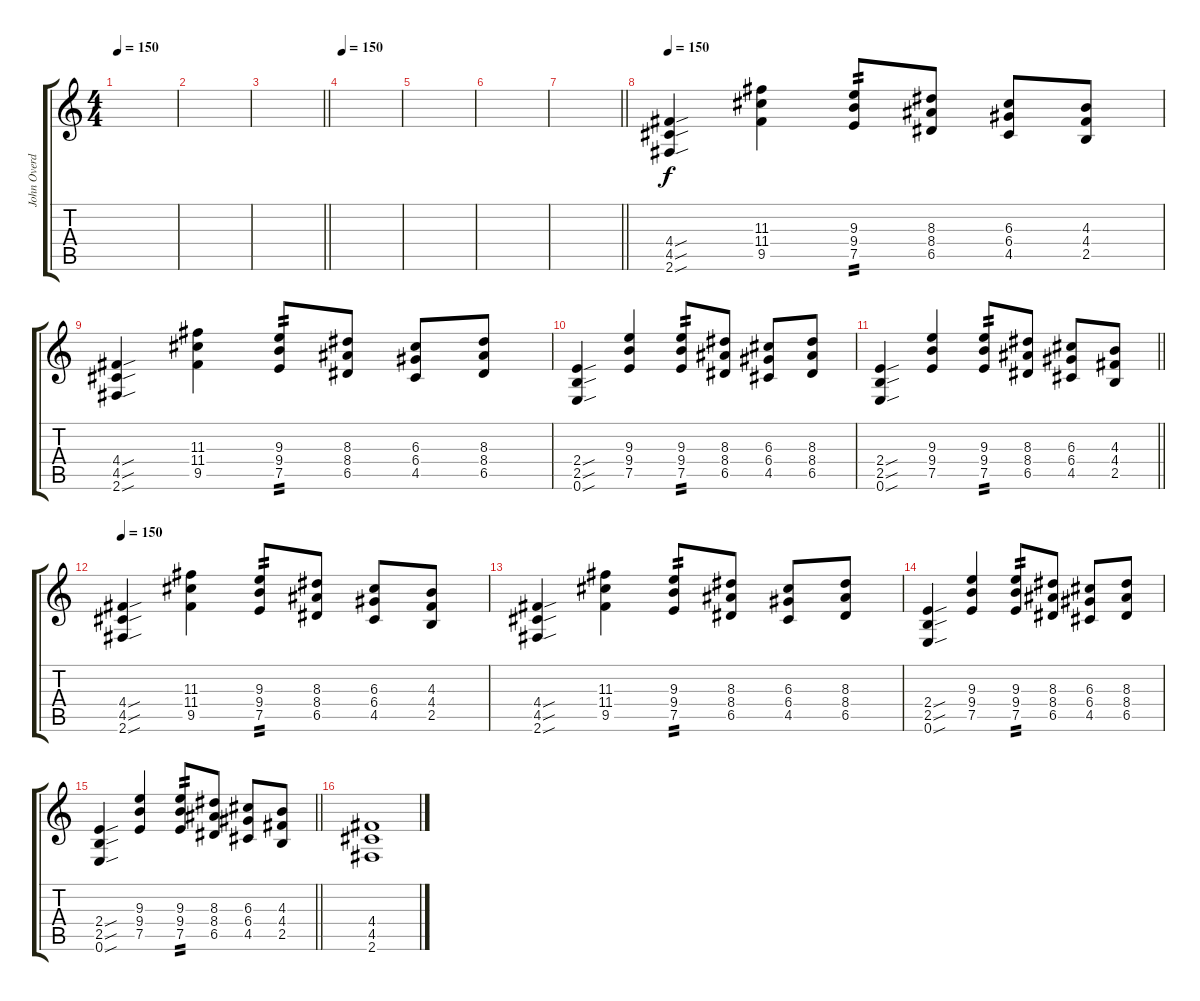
\track ("John Overdubs" "John Overd") {instrument distortionguitar}
\staff {score tabs}
\tuning (E4 B3 G3 D3 A2 E2) {hide}
\ts (4 4)
\tempo 150
\clef g2
\ks c
|
|
\barLineRight lightlight
|
\tempo 150
|
|
|
\barLineRight lightlight
|
\tempo 150
(4.4{sou} 4.5{sou} 2.6{sou}).4 (11.3 11.4 9.5).4 (9.3 9.4 7.5).8{tp 2} (8.3 8.4 6.5).8 (6.3 6.4 4.5).8 (4.3 4.4 2.5).8 |
(4.4{sou} 4.5{sou} 2.6{sou}).4 (11.3 11.4 9.5).4 (9.3 9.4 7.5).8{tp 2} (8.3 8.4 6.5).8 (6.3 6.4 4.5).8 (8.3 8.4 6.5).8 |
(2.4{sou} 2.5{sou} 0.6{sou}).4 (9.3 9.4 7.5).4 (9.3 9.4 7.5).8{tp 2} (8.3 8.4 6.5).8 (6.3 6.4 4.5).8 (8.3 8.4 6.5).8 |
\barLineRight lightlight
(2.4{sou} 2.5{sou} 0.6{sou}).4 (9.3 9.4 7.5).4 (9.3 9.4 7.5).8{tp 2} (8.3 8.4 6.5).8 (6.3 6.4 4.5).8 (4.3 4.4 2.5).8 |
\tempo 150
(4.4{sou} 4.5{sou} 2.6{sou}).4 (11.3 11.4 9.5).4 (9.3 9.4 7.5).8{tp 2} (8.3 8.4 6.5).8 (6.3 6.4 4.5).8 (4.3 4.4 2.5).8 |
(4.4{sou} 4.5{sou} 2.6{sou}).4 (11.3 11.4 9.5).4 (9.3 9.4 7.5).8{tp 2} (8.3 8.4 6.5).8 (6.3 6.4 4.5).8 (8.3 8.4 6.5).8 |
(2.4{sou} 2.5{sou} 0.6{sou}).4 (9.3 9.4 7.5).4 (9.3 9.4 7.5).8{tp 2} (8.3 8.4 6.5).8 (6.3 6.4 4.5).8 (8.3 8.4 6.5).8 |
\barLineRight lightlight
(2.4{sou} 2.5{sou} 0.6{sou}).4 (9.3 9.4 7.5).4 (9.3 9.4 7.5).8{tp 2} (8.3 8.4 6.5).8 (6.3 6.4 4.5).8 (4.3 4.4 2.5).8 |
(4.4 4.5 2.6).1{volume 0}
